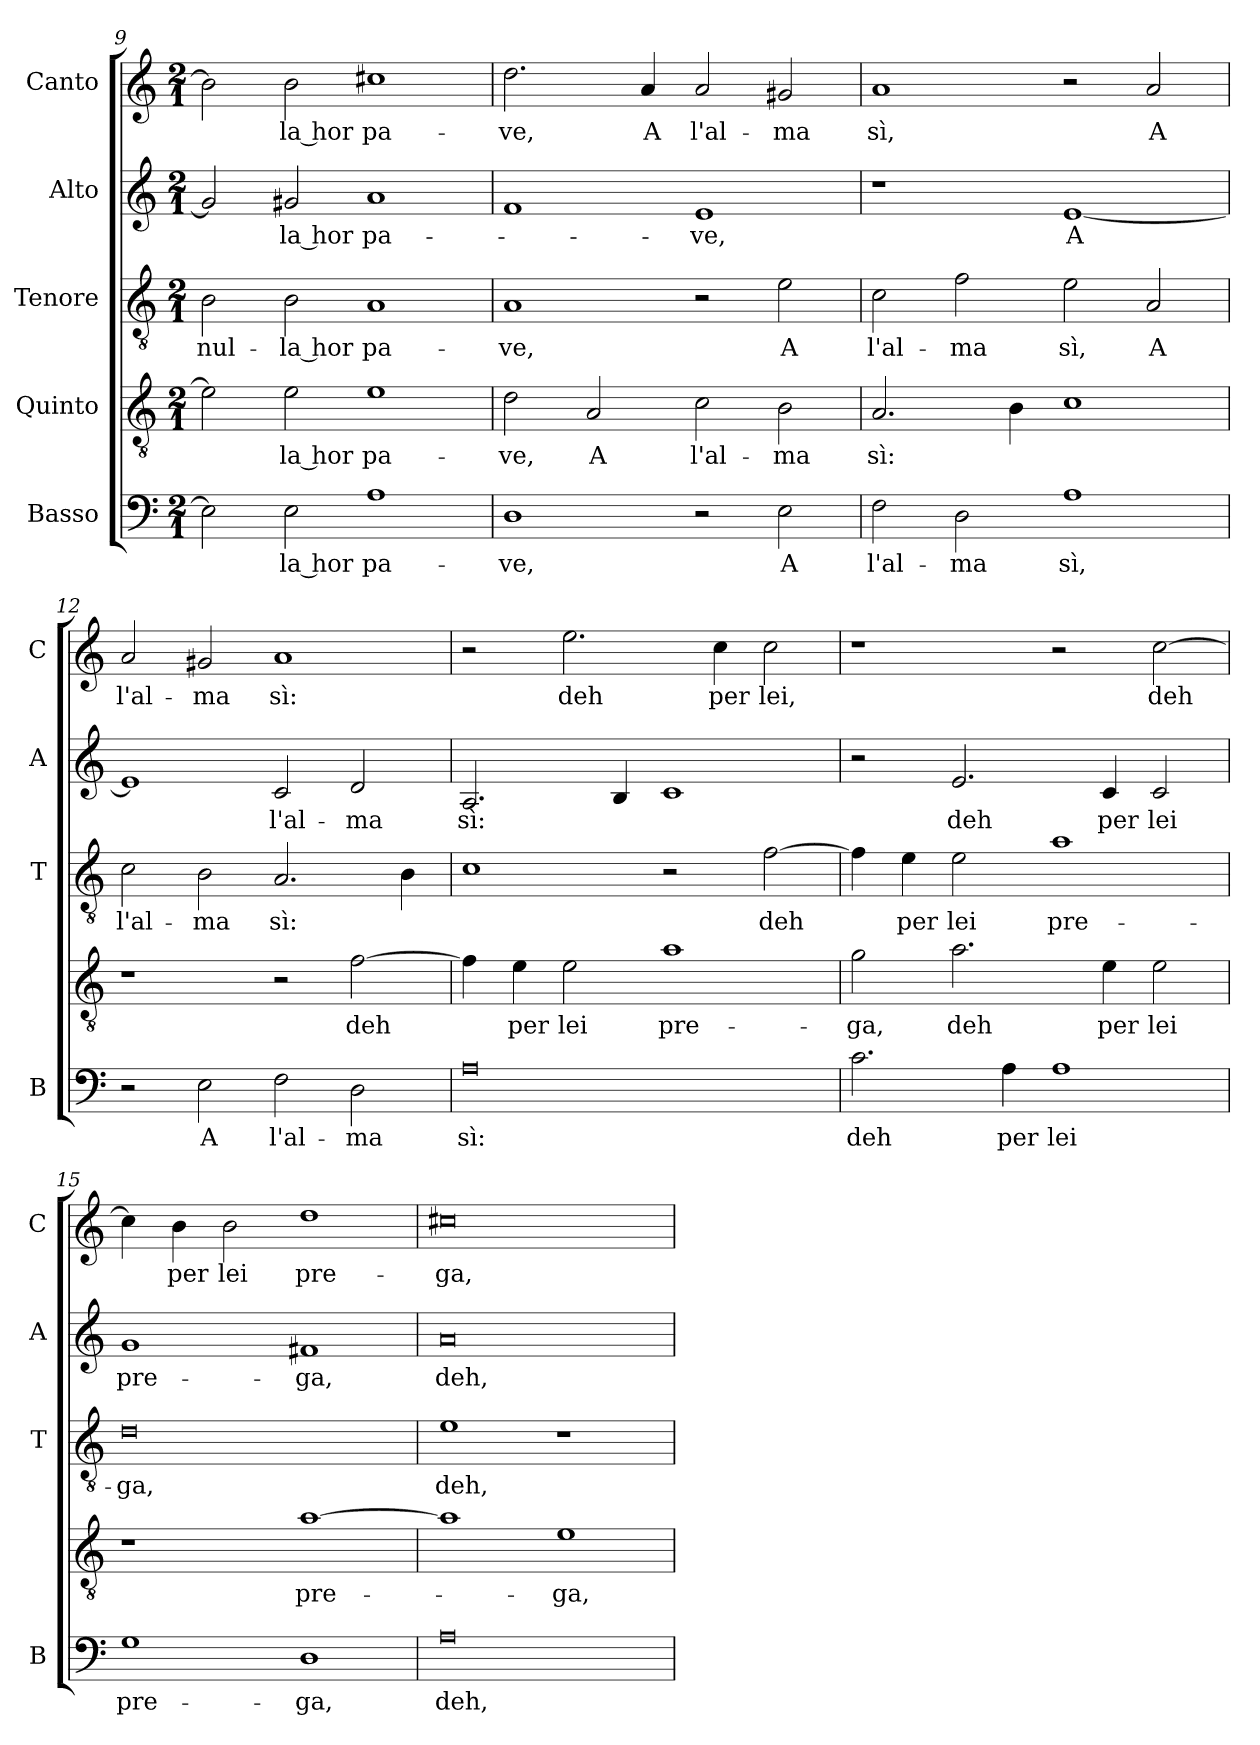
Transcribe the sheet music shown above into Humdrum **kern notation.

**kern	**text	**kern	**text	**kern	**text	**kern	**text	**kern	**text
*part5	*part5	*part4	*part4	*part3	*part3	*part2	*part2	*part1	*part1
*staff5	*staff5	*staff4	*staff4	*staff3	*staff3	*staff2	*staff2	*staff1	*staff1
*I"Basso	*	*I"Quinto	*	*I"Tenore	*	*I"Alto	*	*I"Canto	*
*I'B	*	*	*	*I'T	*	*I'A	*	*I'C	*
*clefF4	*	*clefGv2	*	*clefGv2	*	*clefG2	*	*clefG2	*
*k[]	*	*k[]	*	*k[]	*	*k[]	*	*k[]	*
*C:	*	*C:	*	*C:	*	*C:	*	*C:	*
*M2/1	*	*M2/1	*	*M2/1	*	*M2/1	*	*M2/1	*
=9	=9	=9	=9	=9	=9	=9	=9	=9	=9
2E]	.	2e]	.	2B	nul-	2g#]	.	2b]	.
2E	-la hor	2e	-la hor	2B	-la hor	2g#X	-la hor	2b	-la hor
1A	pa-	1e	pa-	1A	pa-	1a	pa-	1cc#X	pa-
=10	=10	=10	=10	=10	=10	=10	=10	=10	=10
1D	-ve,	2d	-ve,	1A	-ve,	1f	.	2.dd	-ve,
.	.	2A	A	.	.	.	.	.	.
.	.	.	.	.	.	.	.	4a	A
2r	.	2c	l'al-	2r	.	1e	-ve,	2a	l'al-
2E	A	2B	-ma	2e	A	.	.	2g#X	-ma
=11	=11	=11	=11	=11	=11	=11	=11	=11	=11
2F	l'al-	2.A	sì:	2c	l'al-	1r	.	1a	sì,
2D	-ma	.	.	2f	-ma	.	.	.	.
.	.	4B	.	.	.	.	.	.	.
1A	sì,	1c	.	2e	sì,	[1e	A	2r	.
.	.	.	.	2A	A	.	.	2a	A
=12	=12	=12	=12	=12	=12	=12	=12	=12	=12
2r	.	1r	.	2c	l'al-	1e]	.	2a	l'al-
2E	A	.	.	2B	-ma	.	.	2g#X	-ma
2F	l'al-	2r	.	2.A	sì:	2c	l'al-	1a	sì:
2D	-ma	[2f	deh	.	.	2d	-ma	.	.
.	.	.	.	4B	.	.	.	.	.
=13	=13	=13	=13	=13	=13	=13	=13	=13	=13
0A	sì:	4f]	.	1c	.	2.A	sì:	2r	.
.	.	4e	per	.	.	.	.	.	.
.	.	2e	lei	.	.	.	.	2.ee	deh
.	.	.	.	.	.	4B	.	.	.
.	.	1a	pre-	2r	.	1c	.	.	.
.	.	.	.	.	.	.	.	4cc	per
.	.	.	.	[2f	deh	.	.	2cc	lei,
=14	=14	=14	=14	=14	=14	=14	=14	=14	=14
2.c	deh	2g	-ga,	4f]	.	2r	.	1r	.
.	.	.	.	4e	per	.	.	.	.
.	.	2.a	deh	2e	lei	2.e	deh	.	.
4A	per	.	.	.	.	.	.	.	.
1A	lei	.	.	1a	pre-	.	.	2r	.
.	.	4e	per	.	.	4c	per	.	.
.	.	2e	lei	.	.	2c	lei	[2cc	deh
=15	=15	=15	=15	=15	=15	=15	=15	=15	=15
1G	pre-	1r	.	0d	-ga,	1g	pre-	4cc]	.
.	.	.	.	.	.	.	.	4b	per
.	.	.	.	.	.	.	.	2b	lei
1D	-ga,	[1a	pre-	.	.	1f#X	-ga,	1dd	pre-
=16	=16	=16	=16	=16	=16	=16	=16	=16	=16
0A	deh,	1a]	.	1e	deh,	0a	deh,	0cc#X	-ga,
.	.	1e	-ga,	1r	.	.	.	.	.
=	=	=	=	=	=	=	=	=	=
*-	*-	*-	*-	*-	*-	*-	*-	*-	*-
